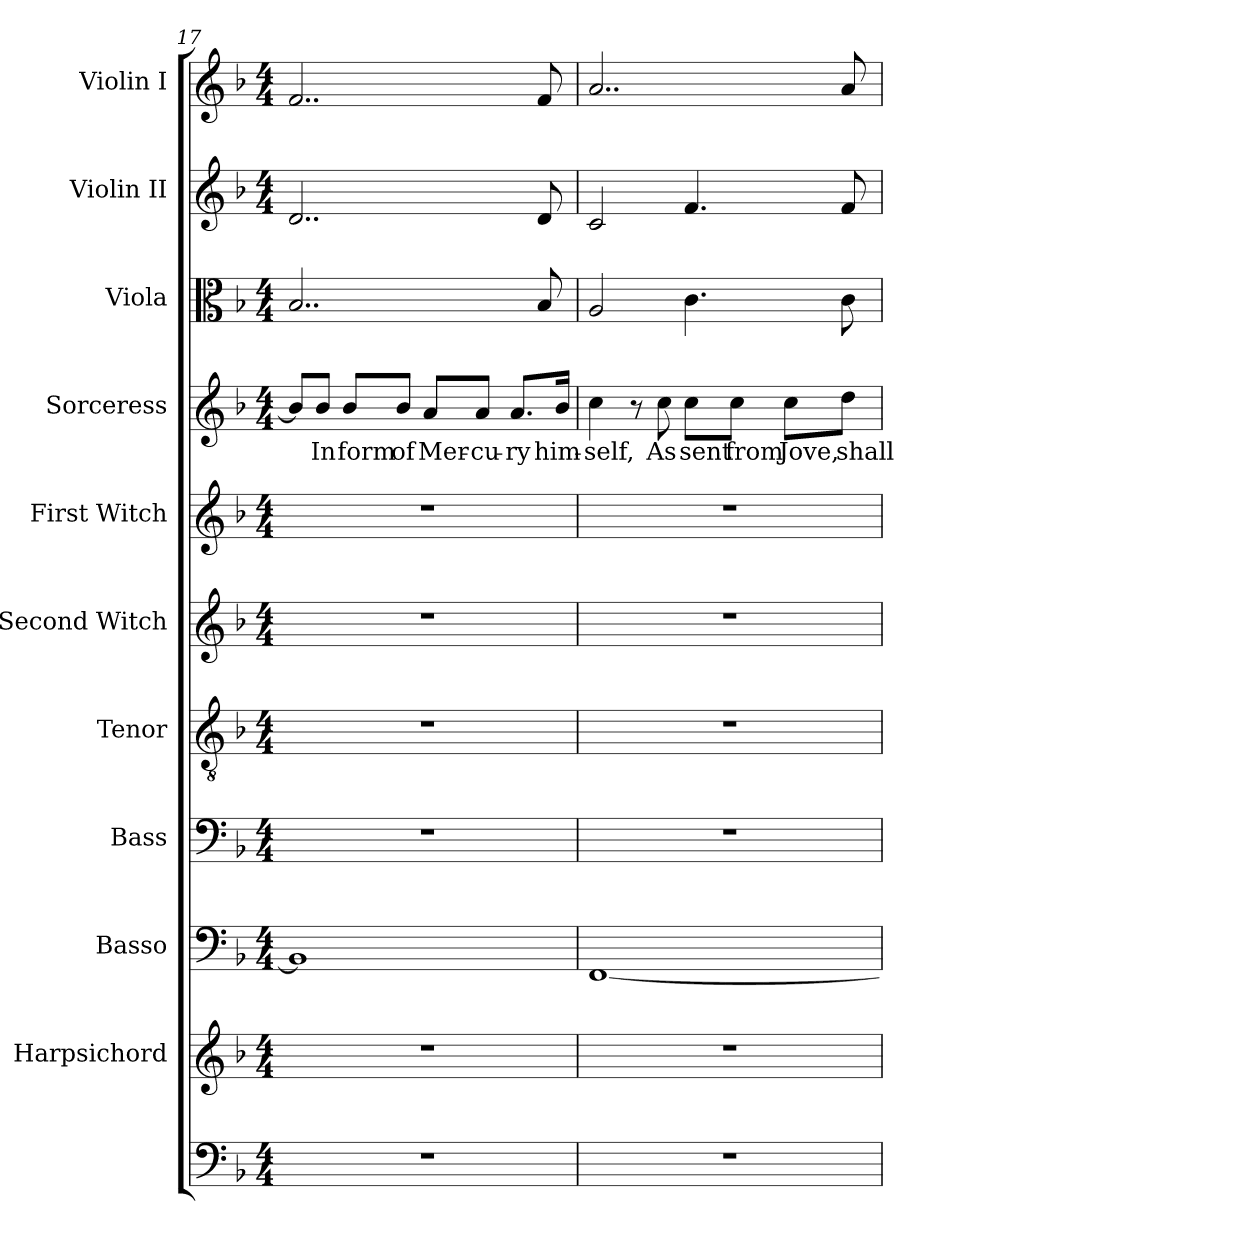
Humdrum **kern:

**kern	**kern	**kern	**kern	**kern	**kern	**kern	**kern	**text	**kern	**kern	**kern
*part11	*part10	*part9	*part8	*part7	*part6	*part5	*part4	*part4	*part3	*part2	*part1
*staff11	*staff10	*staff9	*staff8	*staff7	*staff6	*staff5	*staff4	*staff4	*staff3	*staff2	*staff1
*	*I"Harpsichord	*I"Basso	*I"Bass	*I"Tenor	*I"Second Witch	*I"First Witch	*I"Sorceress	*	*I"Viola	*I"Violin II	*I"Violin I
*	*I'Harps.	*I'Basso	*I'B.	*I'T.	*I'Witch-2	*I'Witch-1	*I'Sorcer.	*	*I'Vla.	*I'Vln. II	*I'Vln. I
*clefF4	*clefG2	*clefF4	*clefF4	*clefGv2	*clefG2	*clefG2	*clefG2	*	*clefC3	*clefG2	*clefG2
*	*	*	*	*ITrd7c12	*	*	*	*	*	*	*
*k[b-]	*k[b-]	*k[b-]	*k[b-]	*k[b-]	*k[b-]	*k[b-]	*k[b-]	*	*k[b-]	*k[b-]	*k[b-]
*d:	*d:	*d:	*d:	*d:	*d:	*d:	*d:	*	*d:	*d:	*d:
*M4/4	*M4/4	*M4/4	*M4/4	*M4/4	*M4/4	*M4/4	*M4/4	*	*M4/4	*M4/4	*M4/4
=17	=17	=17	=17	=17	=17	=17	=17	=17	=17	=17	=17
1r	1r	1BB-i]	1r	1r	1r	1r	8b-i/L]	.	2..B-i/	2..di/	2..fi/
!	!	!	!	!	!	!	!	!LO:LY:b:color=#000000	!	!	!
.	.	.	.	.	.	.	8b-i/J	In	.	.	.
!	!	!	!	!	!	!	!	!LO:LY:b:color=#000000	!	!	!
.	.	.	.	.	.	.	8b-i/L	form	.	.	.
!	!	!	!	!	!	!	!	!LO:LY:b:color=#000000	!	!	!
.	.	.	.	.	.	.	8b-i/J	of	.	.	.
!	!	!	!	!	!	!	!	!LO:LY:b:color=#000000	!	!	!
.	.	.	.	.	.	.	8ai/L	Mer-	.	.	.
!	!	!	!	!	!	!	!	!LO:LY:b:color=#000000	!	!	!
.	.	.	.	.	.	.	8ai/J	-cu-	.	.	.
!	!	!	!	!	!	!	!	!LO:LY:b:color=#000000	!	!	!
.	.	.	.	.	.	.	8.ai/L	-ry	.	.	.
.	.	.	.	.	.	.	.	.	8B-i/	8di/	8fi/
!	!	!	!	!	!	!	!	!LO:LY:b:color=#000000	!	!	!
.	.	.	.	.	.	.	16b-i/Jk	him-	.	.	.
=18	=18	=18	=18	=18	=18	=18	=18	=18	=18	=18	=18
!	!	!	!	!	!	!	!	!LO:LY:b:color=#000000	!	!	!
1r	1r	[1FFi	1r	1r	1r	1r	4cci\	-self,	2Ai/	2ci/	2..ai/
.	.	.	.	.	.	.	8r	.	.	.	.
!	!	!	!	!	!	!	!	!LO:LY:b:color=#000000	!	!	!
.	.	.	.	.	.	.	8cci\	As	.	.	.
!	!	!	!	!	!	!	!	!LO:LY:b:color=#000000	!	!	!
.	.	.	.	.	.	.	8cci\L	sent	4.ci\	4.fi/	.
!	!	!	!	!	!	!	!	!LO:LY:b:color=#000000	!	!	!
.	.	.	.	.	.	.	8cci\J	from	.	.	.
!	!	!	!	!	!	!	!	!LO:LY:b:color=#000000	!	!	!
.	.	.	.	.	.	.	8cci\L	Jove,	.	.	.
!	!	!	!	!	!	!	!	!LO:LY:b:color=#000000	!	!	!
.	.	.	.	.	.	.	8ddi\J	shall	8ci\	8fi/	8ai/
=	=	=	=	=	=	=	=	=	=	=	=
*-	*-	*-	*-	*-	*-	*-	*-	*-	*-	*-	*-
